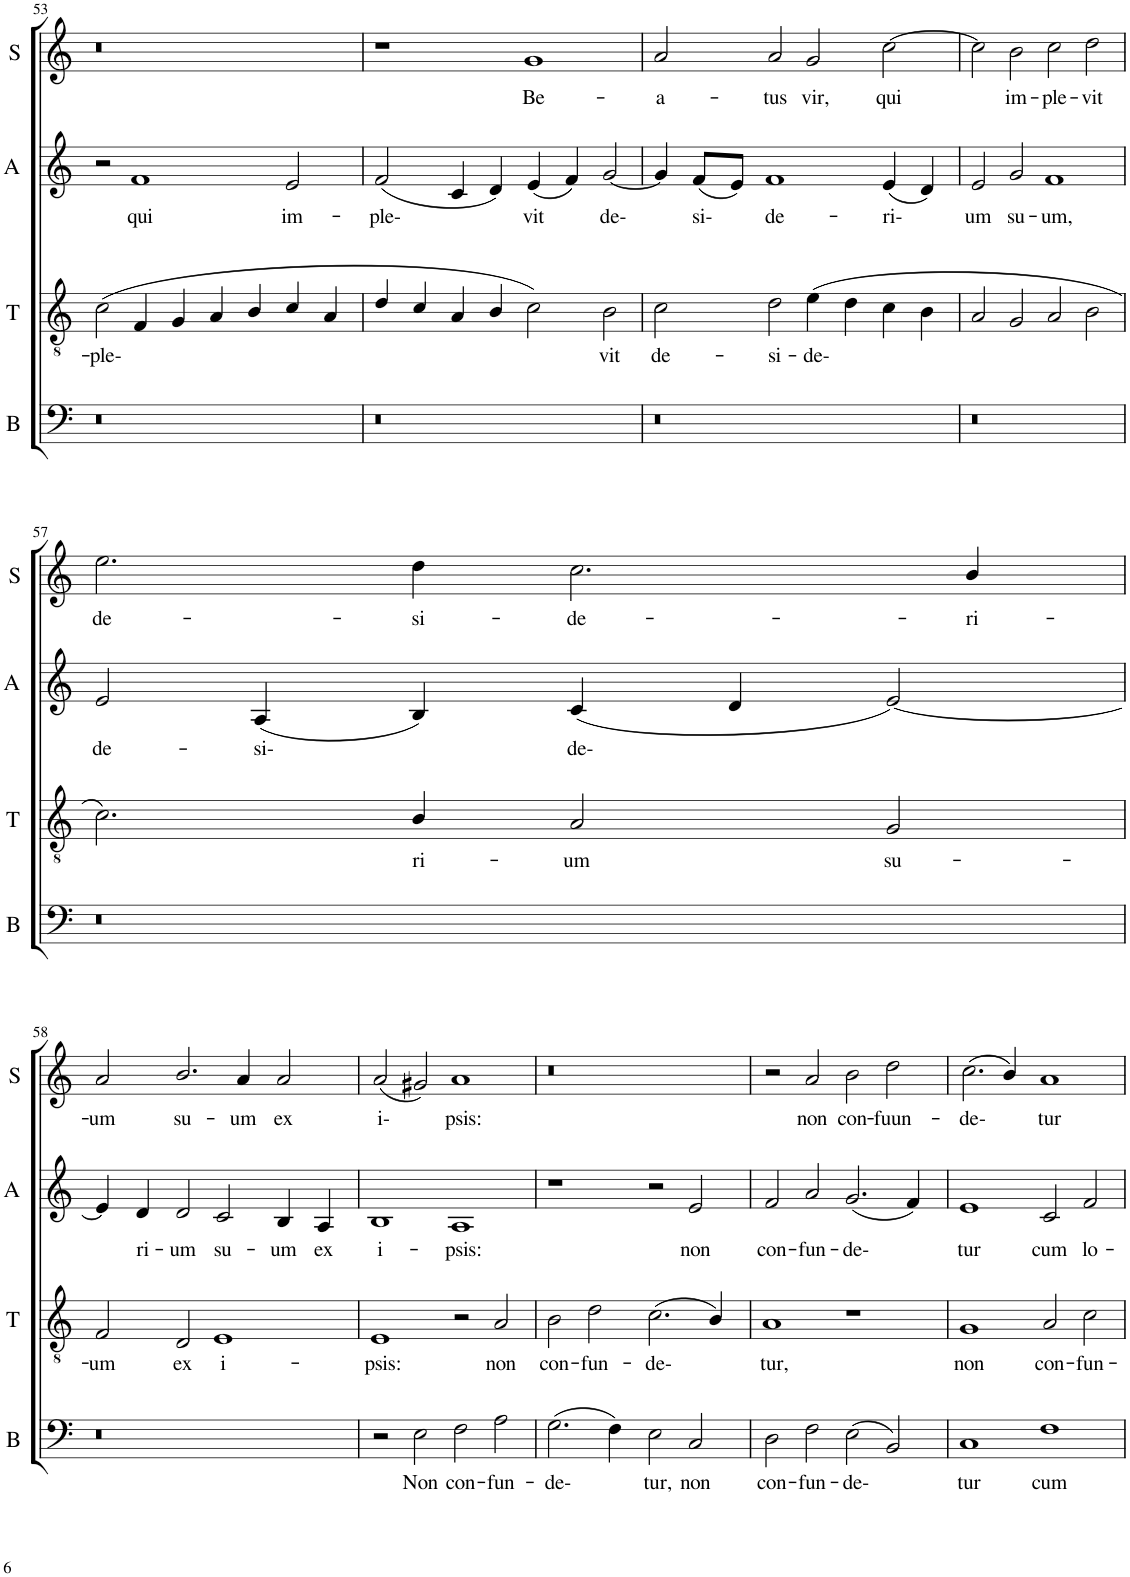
**kern	**text	**kern	**text	**kern	**text	**kern	**text
*part4	*part4	*part3	*part3	*part2	*part2	*part1	*part1
*staff4	*staff4	*staff3	*staff3	*staff2	*staff2	*staff1	*staff1
*I"Bass	*	*I"Tenor	*	*I"Alto	*	*I"Soprano	*
*I'B	*	*I'T	*	*I'A	*	*I'S	*
!!LO:PB:g=z
*clefF4	*	*clefGv2	*	*clefG2	*	*clefG2	*
*	*	*	*	*	*	*Trd-7c-12	*
*k[]	*	*k[]	*	*k[]	*	*k[]	*
*M4/2	*	*M4/2	*	*M4/2	*	*M4/2	*
=53	=53	=53	=53	=53	=53	=53	=53
!	!	!	!LO:LY:b	!	!	!	!
0r	.	(2c\	ple-	2r	.	0r	.
!	!	!	!	!	!LO:LY:b	!	!
.	.	4F/	.	1f	qui	.	.
.	.	4G/	.	.	.	.	.
.	.	4A/	.	.	.	.	.
.	.	4B/	.	.	.	.	.
!	!	!	!	!	!LO:LY:b	!	!
.	.	4c/	.	2e/	im-	.	.
.	.	4A/	.	.	.	.	.
=54	=54	=54	=54	=54	=54	=54	=54
!	!	!	!	!	!LO:LY:b	!	!
0r	.	4d/	.	(2f/	ple-	1r	.
.	.	4c/	.	.	.	.	.
.	.	4A/	.	4c/	.	.	.
.	.	4B/	.	4d/)	.	.	.
!	!	!	!	!	!LO:LY:b	!	!LO:LY:b
.	.	2c\)	.	(4e/	vit	1g	Be-
.	.	.	.	4f/)	.	.	.
!	!	!	!LO:LY:b	!	!LO:LY:b	!	!
.	.	2B\	vit	[2g/	de-	.	.
=55	=55	=55	=55	=55	=55	=55	=55
!	!	!	!LO:LY:b	!	!	!	!LO:LY:b
0r	.	2c\	de-	4g/]	.	2a/	a-
!	!	!	!	!	!LO:LY:b	!	!
.	.	.	.	(8f/L	si-	.	.
.	.	.	.	8e/J)	.	.	.
!	!	!	!LO:LY:b	!	!LO:LY:b	!	!LO:LY:b
.	.	2d\	si-	1f	de-	2a/	tus
!	!	!	!LO:LY:b	!	!	!	!LO:LY:b
.	.	(4e\	de-	.	.	2g/	vir,
.	.	4d\	.	.	.	.	.
!	!	!	!	!	!LO:LY:b	!	!LO:LY:b
.	.	4c\	.	(4e/	ri-	[2cc\	qui
.	.	4B\	.	4d/)	.	.	.
=56	=56	=56	=56	=56	=56	=56	=56
!	!	!	!	!	!LO:LY:b	!	!
0r	.	2A/	.	2e/	um	2cc\]	.
!	!	!	!	!	!LO:LY:b	!	!LO:LY:b
.	.	2G/	.	2g/	su-	2b\	im-
!	!	!	!	!	!LO:LY:b	!	!LO:LY:b
.	.	2A/	.	1f	um,	2cc\	ple-
!	!	!	!	!	!	!	!LO:LY:b
.	.	2B\	.	.	.	2dd\	vit
!!LO:LB:g=z
=57	=57	=57	=57	=57	=57	=57	=57
!	!	!	!	!	!LO:LY:b	!	!LO:LY:b
0r	.	2.c\)	.	2e/	de-	2.ee\	de-
!	!	!	!	!	!LO:LY:b	!	!
.	.	.	.	(4A/	si-	.	.
!	!	!	!LO:LY:b	!	!	!	!LO:LY:b
.	.	4B/	ri-	4B/)	.	4dd\	si-
!	!	!	!LO:LY:b	!	!LO:LY:b	!	!LO:LY:b
.	.	2A/	um	(4c/	de-	2.cc\	de-
.	.	.	.	4d/	.	.	.
!	!	!	!LO:LY:b	!	!	!	!
.	.	2G/	su-	[2e/)	.	.	.
!	!	!	!	!	!	!	!LO:LY:b
.	.	.	.	.	.	4b/	ri-
!!LO:LB:g=z
=58	=58	=58	=58	=58	=58	=58	=58
!	!	!	!LO:LY:b	!	!	!	!LO:LY:b
0r	.	2F/	um	4e/]	.	2a/	um
!	!	!	!	!	!LO:LY:b	!	!
.	.	.	.	4d/	ri-	.	.
!	!	!	!LO:LY:b	!	!LO:LY:b	!	!LO:LY:b
.	.	2D/	ex	2d/	um	2.b/	su-
!	!	!	!LO:LY:b	!	!LO:LY:b	!	!
.	.	1E	i-	2c/	su-	.	.
!	!	!	!	!	!	!	!LO:LY:b
.	.	.	.	.	.	4a/	um
!	!	!	!	!	!LO:LY:b	!	!LO:LY:b
.	.	.	.	4B/	um	2a/	ex
!	!	!	!	!	!LO:LY:b	!	!
.	.	.	.	4A/	ex	.	.
=59	=59	=59	=59	=59	=59	=59	=59
!	!	!	!LO:LY:b	!	!LO:LY:b	!	!LO:LY:b
2r	.	1E	psis:	1B	i-	(2a/	i-
!	!LO:LY:b	!	!	!	!	!	!
2E\	Non	.	.	.	.	2g#X/)	.
!	!LO:LY:b	!	!	!	!LO:LY:b	!	!LO:LY:b
2F\	con-	2r	.	1A	psis:	1a	psis:
!	!LO:LY:b	!	!LO:LY:b	!	!	!	!
2A\	fun-	2A/	non	.	.	.	.
=60	=60	=60	=60	=60	=60	=60	=60
!	!LO:LY:b	!	!LO:LY:b	!	!	!	!
(2.G\	de-	2B\	con-	1r	.	0r	.
!	!	!	!LO:LY:b	!	!	!	!
.	.	2d\	fun-	.	.	.	.
4F\)	.	.	.	.	.	.	.
!	!LO:LY:b	!	!LO:LY:b	!	!	!	!
2E\	tur,	(2.c\	de-	2r	.	.	.
!	!LO:LY:b	!	!	!	!LO:LY:b	!	!
2C/	non	.	.	2e/	non	.	.
.	.	4B/)	.	.	.	.	.
=61	=61	=61	=61	=61	=61	=61	=61
!	!LO:LY:b	!	!LO:LY:b	!	!LO:LY:b	!	!
2D\	con-	1A	tur,	2f/	con-	2r	.
!	!LO:LY:b	!	!	!	!LO:LY:b	!	!LO:LY:b
2F\	fun-	.	.	2a/	fun-	2a/	non
!	!LO:LY:b	!	!	!	!LO:LY:b	!	!LO:LY:b
(2E\	de-	1r	.	(2.g/	de-	2b\	con-
!	!	!	!	!	!	!	!LO:LY:b
2BB/)	.	.	.	.	.	2dd\	fuun-
.	.	.	.	4f/)	.	.	.
=62	=62	=62	=62	=62	=62	=62	=62
!	!LO:LY:b	!	!LO:LY:b	!	!LO:LY:b	!	!LO:LY:b
1C	tur	1G	non	1e	tur	(2.cc\	de-
.	.	.	.	.	.	4b/)	.
!	!LO:LY:b	!	!LO:LY:b	!	!LO:LY:b	!	!LO:LY:b
1F	cum	2A/	con-	2c/	cum	1a	tur
!	!	!	!LO:LY:b	!	!LO:LY:b	!	!
.	.	2c\	fun-	2f/	lo-	.	.
=	=	=	=	=	=	=	=
*-	*-	*-	*-	*-	*-	*-	*-
